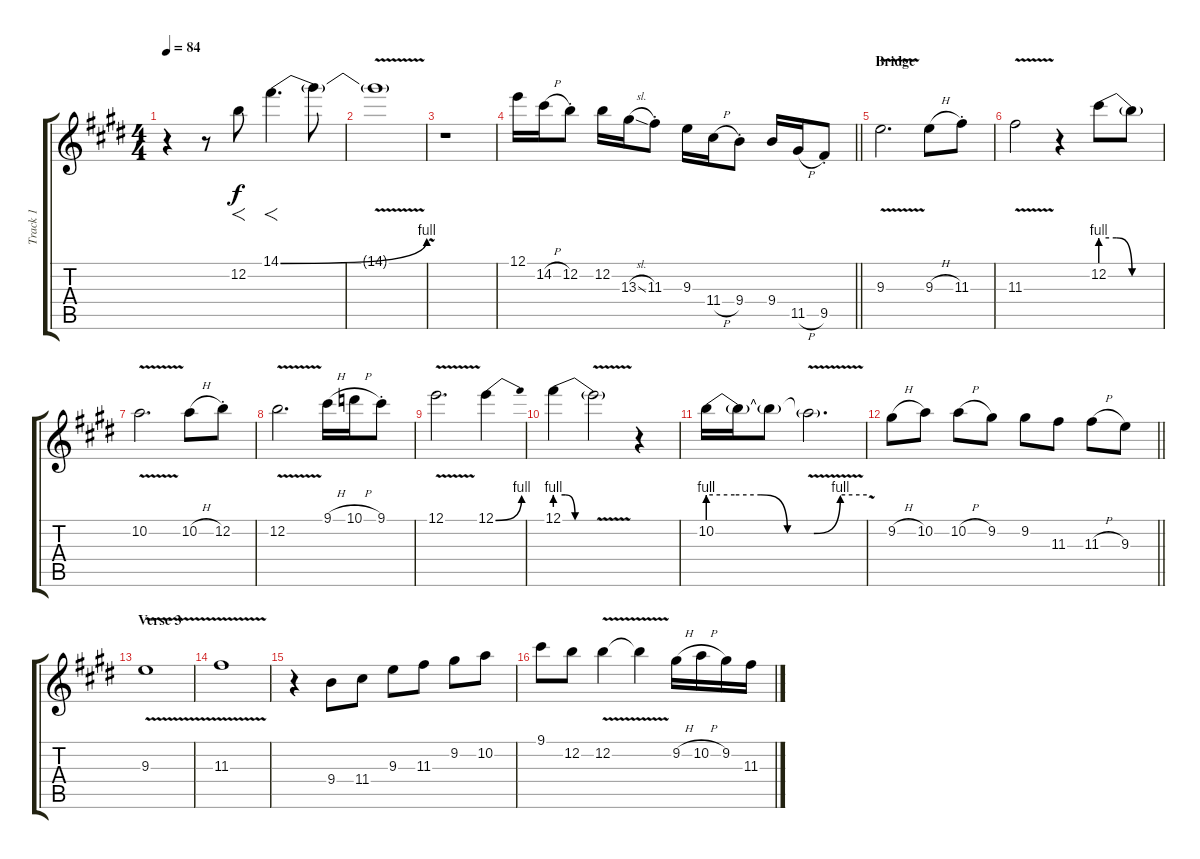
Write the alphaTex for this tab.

\track ("Track 1" "Track 1") {instrument electricguitarclean}
\staff {score tabs}
\tuning (E4 B3 G3 D3 A2 E2) {hide}
\ts (4 4)
\tempo 84
\clef g2
\ks e
r.4{dy f} r.8 12.2.8{f} 14.1{be (bend 0 0 60 4)}.4{f d} 14.1{t}.8 |
14.1{v t}.1 |
r.1 |
\barLineRight lightlight
12.1.16 14.2{h}.16 12.2{st}.8 12.2.16 13.3{sl}.16 11.3{st}.8 9.3.16 11.4{h}.16 9.4{st}.8 9.4.16 11.5{h}.16 9.5{st}.8 |
\section ("" "Bridge")
9.3{v}.2{d} 9.3{h}.8 11.3{st}.8 |
11.3{v}.2 r.4 12.2{be (custom 0 4 15 4 30 0 60 0)}.8 12.2{t}.8 |
10.2{v}.2{d} 10.2{h}.8 12.2{st}.8 |
12.2{v}.2{d} 9.1{h}.16 10.1{h}.16 9.1{st}.8 |
12.1{v}.2{d} 12.1{be (bend 0 0 60 4)}.4 |
12.1{be (custom 0 4 15 4 30 0 60 0)}.4 12.1{v t}.2 r.4 |
10.2{be (custom 0 4 10 4 20 4 30 0 40 0 50 4 60 4)}.16 10.2{t}.16 10.2{t}.8 10.2{v t}.2{d} |
\barLineRight lightlight
9.2{h}.8 10.2.8 10.2{h}.8 9.2.8 9.2.8 11.3.8 11.3{h}.8 9.3.8 |
\section ("" "Verse 3")
9.3{v}.1 |
11.3{v}.1 |
r.4 9.4.8 11.4.8 9.3.8 11.3.8 9.2.8 10.2.8 |
9.1.8 12.2.8 12.2{v}.4 12.2{t}.4 9.2{h}.16 10.2{h}.16 9.2.16 11.3{h}.16
